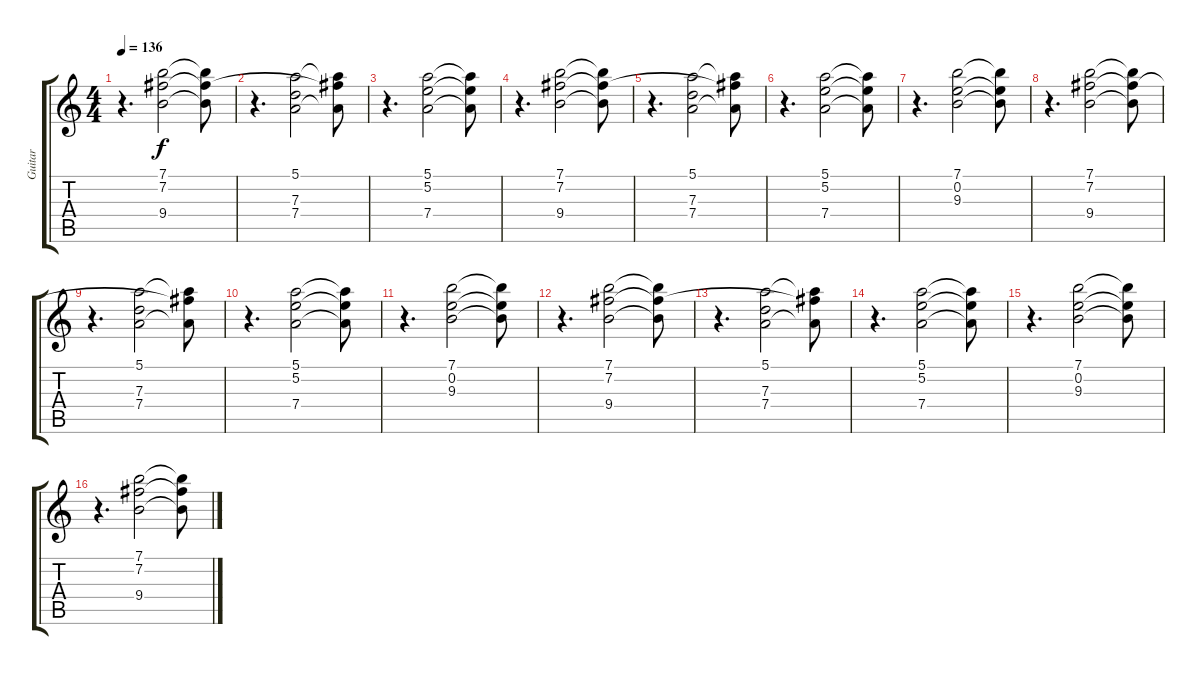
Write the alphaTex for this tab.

\track ("Guitar" "Guitar") {instrument distortionguitar}
\staff {score tabs}
\tuning (E4 B3 G3 D3 A2 E2) {hide}
\ts (4 4)
\tempo 136
\clef g2
\ks c
r.4{d dy f} (7.1 7.2 9.4).2 (7.1{t} 7.2{t} 9.4{t}).8 |
r.4{d} (5.1 7.3 7.4).2 (5.1{t} 7.2{t} 7.4{t}).8 |
r.4{d} (5.1 5.2 7.4).2 (5.1{t} 5.2{t} 7.4{t}).8 |
r.4{d} (7.1 7.2 9.4).2 (7.1{t} 7.2{t} 9.4{t}).8 |
r.4{d} (5.1 7.3 7.4).2 (5.1{t} 7.2{t} 7.4{t}).8 |
r.4{d} (5.1 5.2 7.4).2 (5.1{t} 5.2{t} 7.4{t}).8 |
r.4{d} (7.1 0.2 9.3).2 (7.1{t} 0.2{t} 9.3{t}).8 |
r.4{d} (7.1 7.2 9.4).2 (7.1{t} 7.2{t} 9.4{t}).8 |
r.4{d} (5.1 7.3 7.4).2 (5.1{t} 7.2{t} 7.4{t}).8 |
r.4{d} (5.1 5.2 7.4).2 (5.1{t} 5.2{t} 7.4{t}).8 |
r.4{d} (7.1 0.2 9.3).2 (7.1{t} 0.2{t} 9.3{t}).8 |
r.4{d} (7.1 7.2 9.4).2 (7.1{t} 7.2{t} 9.4{t}).8 |
r.4{d} (5.1 7.3 7.4).2 (5.1{t} 7.2{t} 7.4{t}).8 |
r.4{d} (5.1 5.2 7.4).2 (5.1{t} 5.2{t} 7.4{t}).8 |
r.4{d} (7.1 0.2 9.3).2 (7.1{t} 0.2{t} 9.3{t}).8 |
r.4{d} (7.1 7.2 9.4).2 (7.1{t} 7.2{t} 9.4{t}).8
